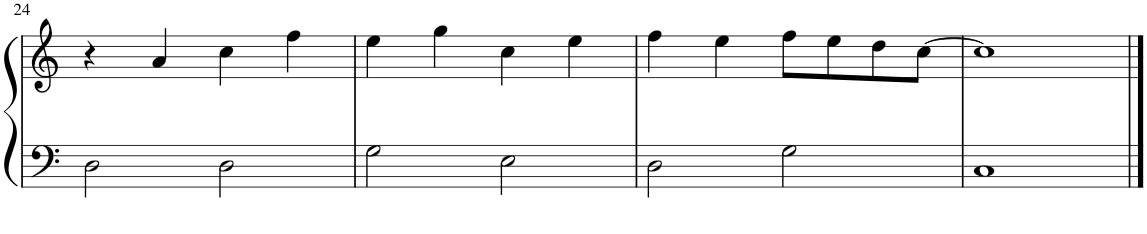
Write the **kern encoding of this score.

**kern	**kern
*part1	*part1
*staff2	*staff1
*I"钢琴	*
!!LO:PB:g=z
*clefF4	*clefG2
*k[]	*k[]
*M4/4	*M4/4
=24	=24
2D\	4r
.	4a/
2D\	4cc\
.	4ff\
=25	=25
2G\	4ee\
.	4gg\
2E\	4cc\
.	4ee\
=26	=26
2D\	4ff\
.	4ee\
2G\	8ff\L
.	8ee\
.	8dd\
.	[8cc\J
=27	=27
1C	1cc]
==	==
*-	*-
